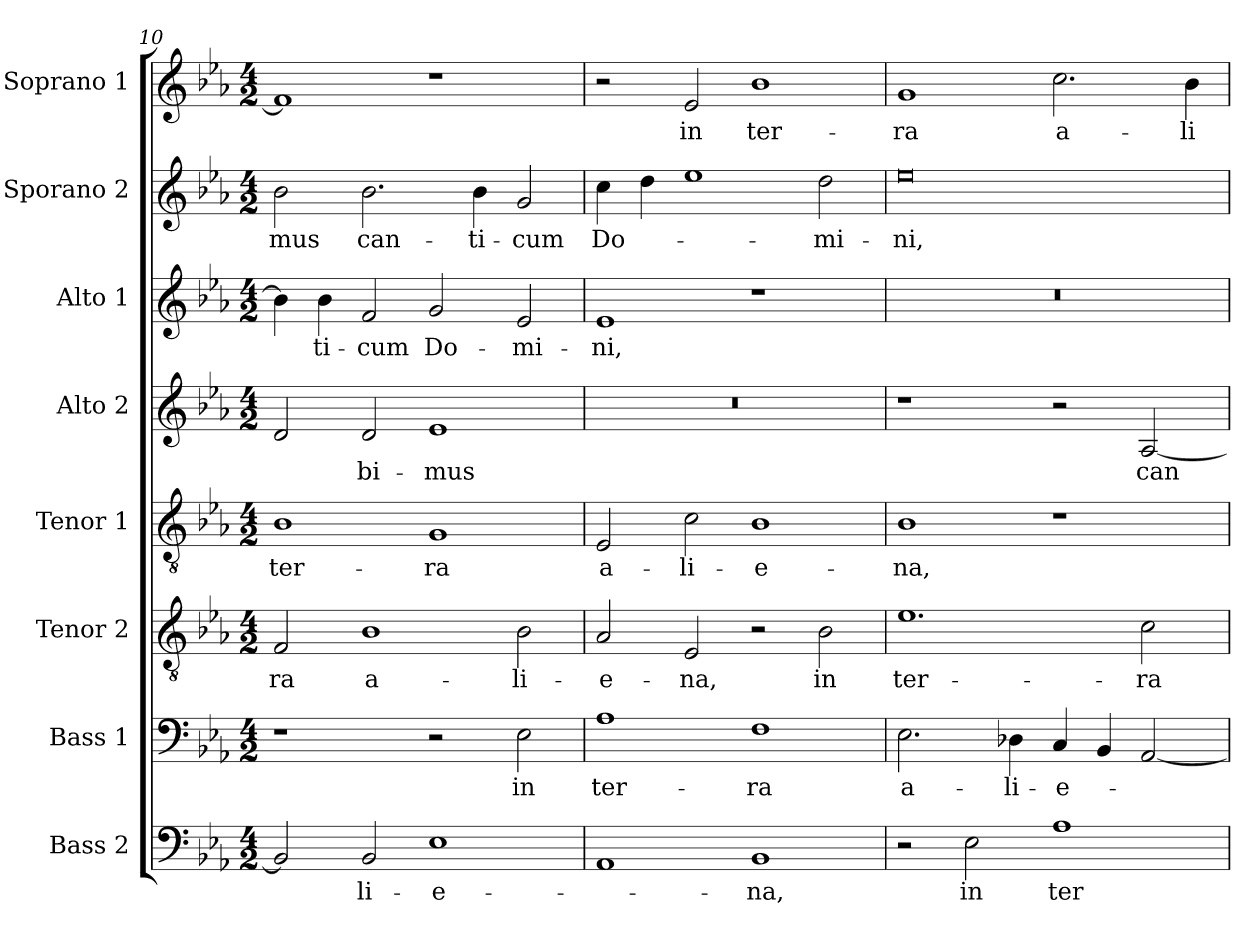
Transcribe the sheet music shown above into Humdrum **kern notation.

**kern	**text	**kern	**text	**kern	**text	**kern	**text	**kern	**text	**kern	**text	**kern	**text	**kern	**text
*part8	*part8	*part7	*part7	*part6	*part6	*part5	*part5	*part4	*part4	*part3	*part3	*part2	*part2	*part1	*part1
*staff8	*staff8	*staff7	*staff7	*staff6	*staff6	*staff5	*staff5	*staff4	*staff4	*staff3	*staff3	*staff2	*staff2	*staff1	*staff1
*I"Bass 2	*	*I"Bass 1	*	*I"Tenor 2	*	*I"Tenor 1	*	*I"Alto 2	*	*I"Alto 1	*	*I"Sporano 2	*	*I"Soprano 1	*
*I'B.	*	*I'B.	*	*I'T.	*	*I'T.	*	*I'A.	*	*I'A.	*	*I'S.	*	*I'S.	*
!!LO:PB:g=z
*clefF4	*	*clefF4	*	*clefGv2	*	*clefGv2	*	*clefG2	*	*clefG2	*	*clefG2	*	*clefG2	*
*	*	*	*	*ITrd7c12	*	*ITrd7c12	*	*	*	*	*	*	*	*	*
*k[b-e-a-]	*	*k[b-e-a-]	*	*k[b-e-a-]	*	*k[b-e-a-]	*	*k[b-e-a-]	*	*k[b-e-a-]	*	*k[b-e-a-]	*	*k[b-e-a-]	*
*E-:	*	*E-:	*	*E-:	*	*E-:	*	*E-:	*	*E-:	*	*E-:	*	*E-:	*
*M4/2	*	*M4/2	*	*M4/2	*	*M4/2	*	*M4/2	*	*M4/2	*	*M4/2	*	*M4/2	*
=10	=10	=10	=10	=10	=10	=10	=10	=10	=10	=10	=10	=10	=10	=10	=10
!	!	!	!	!	!LO:LY:b:color=#000000	!	!	!	!	!	!	!	!	!	!
!	!	!	!	!	!	!	!LO:LY:b:color=#000000	!	!	!	!	!	!	!	!
!	!	!	!	!	!	!	!	!	!	!	!	!	!LO:LY:b:color=#000000	!	!
2BB-i/]	.	1r	.	2FFi/	-ra	1BB-i	ter-	2di/	.	4b-i\]	.	2b-i\	-mus	1fi]	.
!	!	!	!	!	!	!	!	!	!	!	!LO:LY:b:color=#000000	!	!	!	!
.	.	.	.	.	.	.	.	.	.	4b-i\	-ti-	.	.	.	.
!	!LO:LY:b:color=#000000	!	!	!	!	!	!	!	!	!	!	!	!	!	!
!	!	!	!	!	!LO:LY:b:color=#000000	!	!	!	!	!	!	!	!	!	!
!	!	!	!	!	!	!	!	!	!LO:LY:b:color=#000000	!	!	!	!	!	!
!	!	!	!	!	!	!	!	!	!	!	!LO:LY:b:color=#000000	!	!	!	!
!	!	!	!	!	!	!	!	!	!	!	!	!	!LO:LY:b:color=#000000	!	!
2BB-i/	-li-	.	.	1BB-i	a-	.	.	2di/	-bi-	2fi/	-cum	2.b-i\	can-	.	.
!	!LO:LY:b:color=#000000	!	!	!	!	!	!	!	!	!	!	!	!	!	!
!	!	!	!	!	!	!	!LO:LY:b:color=#000000	!	!	!	!	!	!	!	!
!	!	!	!	!	!	!	!	!	!LO:LY:b:color=#000000	!	!	!	!	!	!
!	!	!	!	!	!	!	!	!	!	!	!LO:LY:b:color=#000000	!	!	!	!
1E-i	-e-	2r	.	.	.	1GGi	-ra	1e-i	-mus	2gi/	Do-	.	.	1r	.
!	!	!	!	!	!	!	!	!	!	!	!	!	!LO:LY:b:color=#000000	!	!
.	.	.	.	.	.	.	.	.	.	.	.	4b-i\	-ti-	.	.
!	!	!	!LO:LY:b:color=#000000	!	!	!	!	!	!	!	!	!	!	!	!
!	!	!	!	!	!LO:LY:b:color=#000000	!	!	!	!	!	!	!	!	!	!
!	!	!	!	!	!	!	!	!	!	!	!LO:LY:b:color=#000000	!	!	!	!
!	!	!	!	!	!	!	!	!	!	!	!	!	!LO:LY:b:color=#000000	!	!
.	.	2E-i\	in	2BB-i\	-li-	.	.	.	.	2e-i/	-mi-	2gi/	-cum	.	.
=11	=11	=11	=11	=11	=11	=11	=11	=11	=11	=11	=11	=11	=11	=11	=11
!	!	!	!LO:LY:b:color=#000000	!	!	!	!	!	!	!	!	!	!	!	!
!	!	!	!	!	!LO:LY:b:color=#000000	!	!	!	!	!	!	!	!	!	!
!	!	!	!	!	!	!	!LO:LY:b:color=#000000	!LO:N:vis=1	!	!	!	!	!	!	!
!	!	!	!	!	!	!	!	!	!	!	!LO:LY:b:color=#000000	!	!	!	!
!	!	!	!	!	!	!	!	!	!	!	!	!	!LO:LY:b:color=#000000	!	!
1AA-i	.	1A-i	ter-	2AA-i/	-e-	2EE-i/	a-	0r	.	1e-i	-ni,	4cci\	Do-	2r	.
.	.	.	.	.	.	.	.	.	.	.	.	4ddi\	.	.	.
!	!	!	!	!	!LO:LY:b:color=#000000	!	!	!	!	!	!	!	!	!	!
!	!	!	!	!	!	!	!LO:LY:b:color=#000000	!	!	!	!	!	!	!	!
!	!	!	!	!	!	!	!	!	!	!	!	!	!	!	!LO:LY:b:color=#000000
.	.	.	.	2EE-i/	-na,	2Ci\	-li-	.	.	.	.	1ee-i	.	2e-i/	in
!	!LO:LY:b:color=#000000	!	!	!	!	!	!	!	!	!	!	!	!	!	!
!	!	!	!LO:LY:b:color=#000000	!	!	!	!	!	!	!	!	!	!	!	!
!	!	!	!	!	!	!	!LO:LY:b:color=#000000	!	!	!	!	!	!	!	!
!	!	!	!	!	!	!	!	!	!	!	!	!	!	!	!LO:LY:b:color=#000000
1BB-i	-na,	1Fi	-ra	2r	.	1BB-i	-e-	.	.	1r	.	.	.	1b-i	ter-
!	!	!	!	!	!LO:LY:b:color=#000000	!	!	!	!	!	!	!	!	!	!
!	!	!	!	!	!	!	!	!	!	!	!	!	!LO:LY:b:color=#000000	!	!
.	.	.	.	2BB-i\	in	.	.	.	.	.	.	2ddi\	-mi-	.	.
=12	=12	=12	=12	=12	=12	=12	=12	=12	=12	=12	=12	=12	=12	=12	=12
!	!	!	!LO:LY:b:color=#000000	!	!	!	!	!	!	!	!	!	!	!	!
!	!	!	!	!	!LO:LY:b:color=#000000	!	!	!	!	!	!	!	!	!	!
!	!	!	!	!	!	!	!LO:LY:b:color=#000000	!	!	!LO:N:vis=1	!	!	!	!	!
!	!	!	!	!	!	!	!	!	!	!	!	!	!LO:LY:b:color=#000000	!	!
!	!	!	!	!	!	!	!	!	!	!	!	!	!	!	!LO:LY:b:color=#000000
2r	.	2.E-i\	a-	1.E-i	ter-	1BB-i	-na,	1r	.	0r	.	0ee-i	-ni,	1gi	-ra
!	!LO:LY:b:color=#000000	!	!	!	!	!	!	!	!	!	!	!	!	!	!
2E-i\	in	.	.	.	.	.	.	.	.	.	.	.	.	.	.
!	!	!	!LO:LY:b:color=#000000	!	!	!	!	!	!	!	!	!	!	!	!
.	.	4D-Xi\	-li-	.	.	.	.	.	.	.	.	.	.	.	.
!	!LO:LY:b:color=#000000	!	!	!	!	!	!	!	!	!	!	!	!	!	!
!	!	!	!LO:LY:b:color=#000000	!	!	!	!	!	!	!	!	!	!	!	!
!	!	!	!	!	!	!	!	!	!	!	!	!	!	!	!LO:LY:b:color=#000000
1A-i	ter-	4Ci/	-e-	.	.	1r	.	2r	.	.	.	.	.	2.cci\	a-
.	.	4BB-i/	.	.	.	.	.	.	.	.	.	.	.	.	.
!	!	!	!	!	!LO:LY:b:color=#000000	!	!	!	!	!	!	!	!	!	!
!	!	!	!	!	!	!	!	!	!LO:LY:b:color=#000000	!	!	!	!	!	!
.	.	[<2AA-i/	.	2Ci\	-ra	.	.	[<2A-i/	can-	.	.	.	.	.	.
!	!	!	!	!	!	!	!	!	!	!	!	!	!	!	!LO:LY:b:color=#000000
.	.	.	.	.	.	.	.	.	.	.	.	.	.	4b-i\	-li-
=	=	=	=	=	=	=	=	=	=	=	=	=	=	=	=
*-	*-	*-	*-	*-	*-	*-	*-	*-	*-	*-	*-	*-	*-	*-	*-
